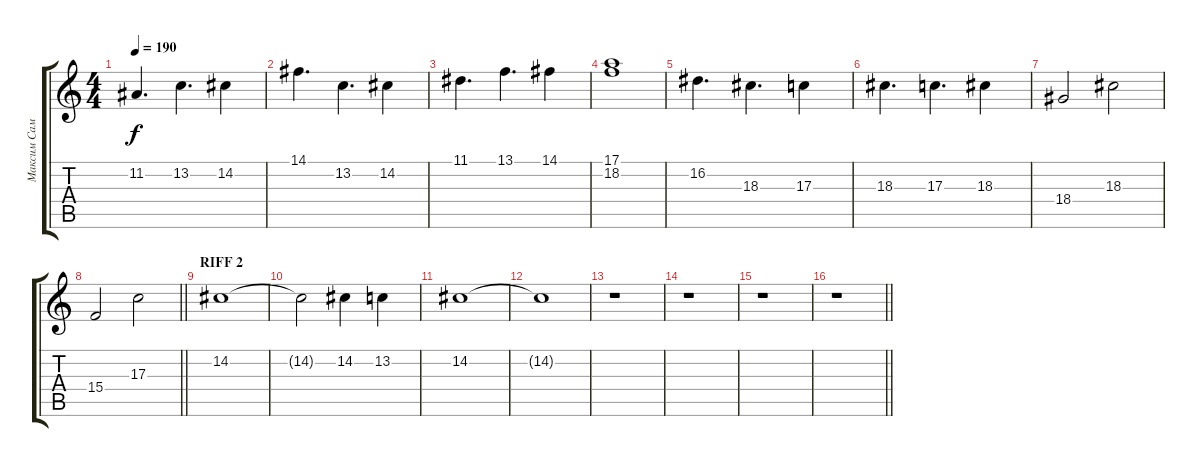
\track ("Максим Самосват" "Максим Сам") {instrument piccolo}
\staff {score tabs}
\tuning (E4 B3 G3 D3 A2 E2) {hide}
\ts (4 4)
\tempo 190
\clef g2
\ks c
11.2.4{d dy f} 13.2.4{d} 14.2.4 |
14.1.4{d} 13.2.4{d} 14.2.4 |
11.1.4{d} 13.1.4{d} 14.1.4 |
(17.1 18.2).1 |
16.2.4{d} 18.3.4{d} 17.3.4 |
18.3.4{d} 17.3.4{d} 18.3.4 |
18.4.2 18.3.2 |
\barLineRight lightlight
15.4.2 17.3.2 |
\section ("" "RIFF 2")
14.2.1 |
14.2{t}.2 14.2.4 13.2.4 |
14.2.1 |
14.2{t}.1 |
r.1 |
r.1 |
r.1 |
\barLineRight lightlight
r.1
